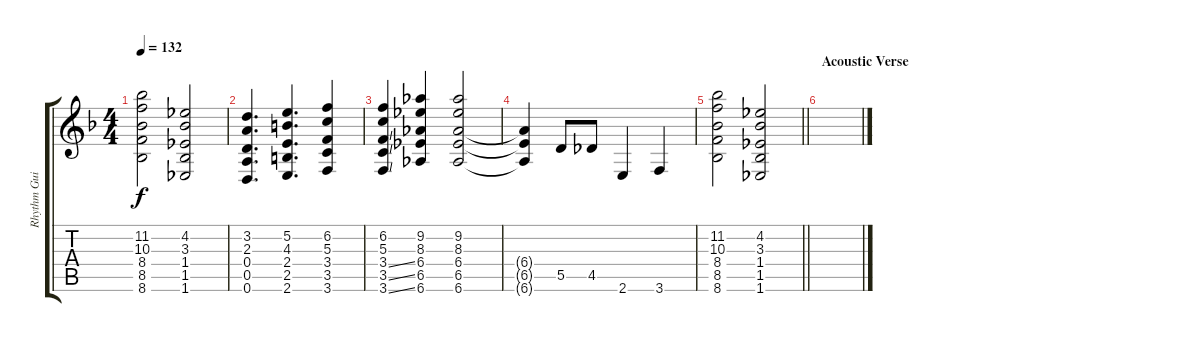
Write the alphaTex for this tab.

\track ("Rhythm Guitar" "Rhythm Gui") {instrument overdrivenguitar}
\staff {score tabs}
\tuning (E4 B3 G3 D3 A2 D2) {hide}
\ts (4 4)
\tempo 132
\clef g2
\ks dminor
(11.2 10.3 8.4 8.5 8.6).2{dy f} (4.2 3.3 1.4 1.5 1.6).2 |
(3.2 2.3 0.4 0.5 0.6).4{d} (5.2 4.3 2.4 2.5 2.6).4{d} (6.2 5.3 3.4 3.5 3.6).4 |
(6.2 5.3 3.4{ss} 3.5{ss} 3.6{ss}).4 (9.2 8.3 6.4 6.5 6.6).4 (9.2 8.3 6.4 6.5 6.6).2 |
(6.4{t} 6.5{t} 6.6{t}).4 5.5.8 4.5.8 2.6.4 3.6.4 |
\barLineRight lightlight
(11.2 10.3 8.4 8.5 8.6).2 (4.2 3.3 1.4 1.5 1.6).2 |
\section ("" "Acoustic Verse")
